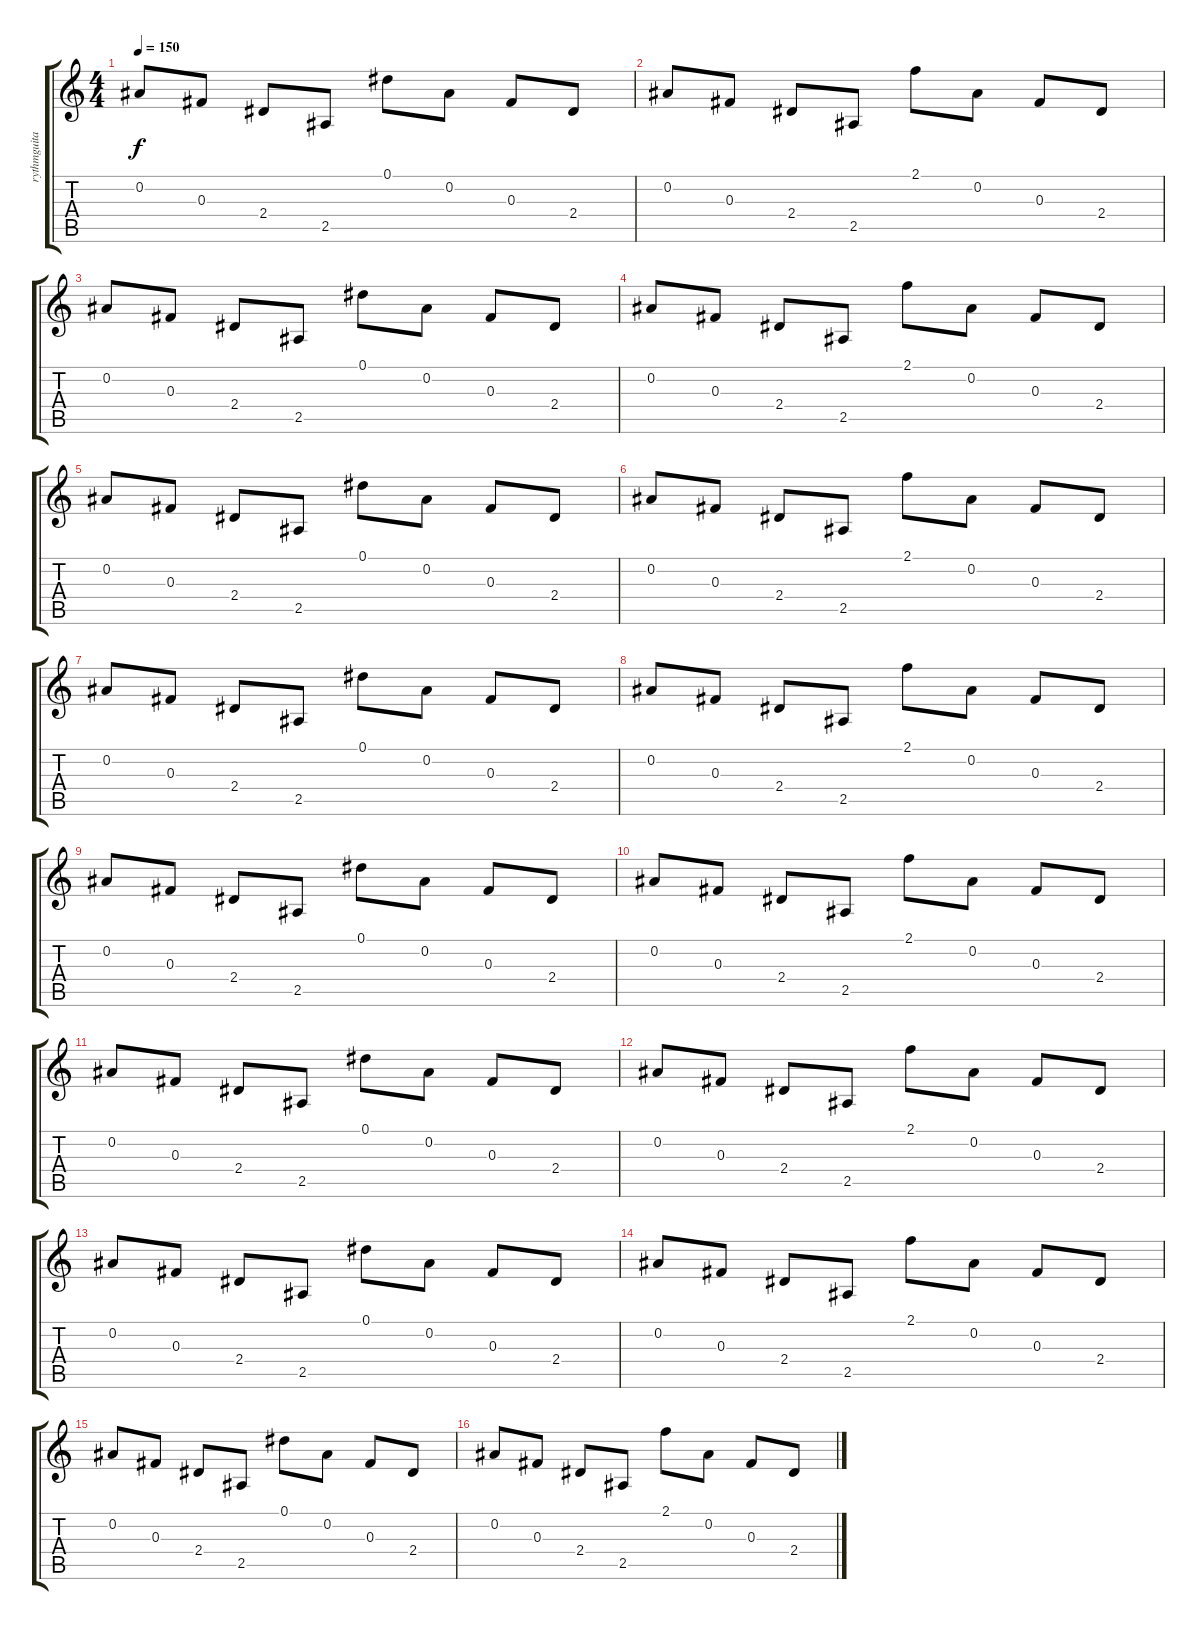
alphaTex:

\track ("rythmguitar" "rythmguita") {instrument acousticguitarnylon}
\staff {score tabs}
\tuning (Eb4 Bb3 Gb3 Db3 Ab2 Eb2) {hide}
\ts (4 4)
\tempo 150
\clef g2
\ks c
0.2.8{dy f} 0.3.8 2.4.8 2.5.8 0.1.8 0.2.8 0.3.8 2.4.8 |
0.2.8 0.3.8 2.4.8 2.5.8 2.1.8 0.2.8 0.3.8 2.4.8 |
0.2.8 0.3.8 2.4.8 2.5.8 0.1.8 0.2.8 0.3.8 2.4.8 |
0.2.8 0.3.8 2.4.8 2.5.8 2.1.8 0.2.8 0.3.8 2.4.8 |
0.2.8 0.3.8 2.4.8 2.5.8 0.1.8 0.2.8 0.3.8 2.4.8 |
0.2.8 0.3.8 2.4.8 2.5.8 2.1.8 0.2.8 0.3.8 2.4.8 |
0.2.8 0.3.8 2.4.8 2.5.8 0.1.8 0.2.8 0.3.8 2.4.8 |
0.2.8 0.3.8 2.4.8 2.5.8 2.1.8 0.2.8 0.3.8 2.4.8 |
0.2.8 0.3.8 2.4.8 2.5.8 0.1.8 0.2.8 0.3.8 2.4.8 |
0.2.8 0.3.8 2.4.8 2.5.8 2.1.8 0.2.8 0.3.8 2.4.8 |
0.2.8 0.3.8 2.4.8 2.5.8 0.1.8 0.2.8 0.3.8 2.4.8 |
0.2.8 0.3.8 2.4.8 2.5.8 2.1.8 0.2.8 0.3.8 2.4.8 |
0.2.8 0.3.8 2.4.8 2.5.8 0.1.8 0.2.8 0.3.8 2.4.8 |
0.2.8 0.3.8 2.4.8 2.5.8 2.1.8 0.2.8 0.3.8 2.4.8 |
0.2.8 0.3.8 2.4.8 2.5.8 0.1.8 0.2.8 0.3.8 2.4.8 |
0.2.8 0.3.8 2.4.8 2.5.8 2.1.8 0.2.8 0.3.8 2.4.8
